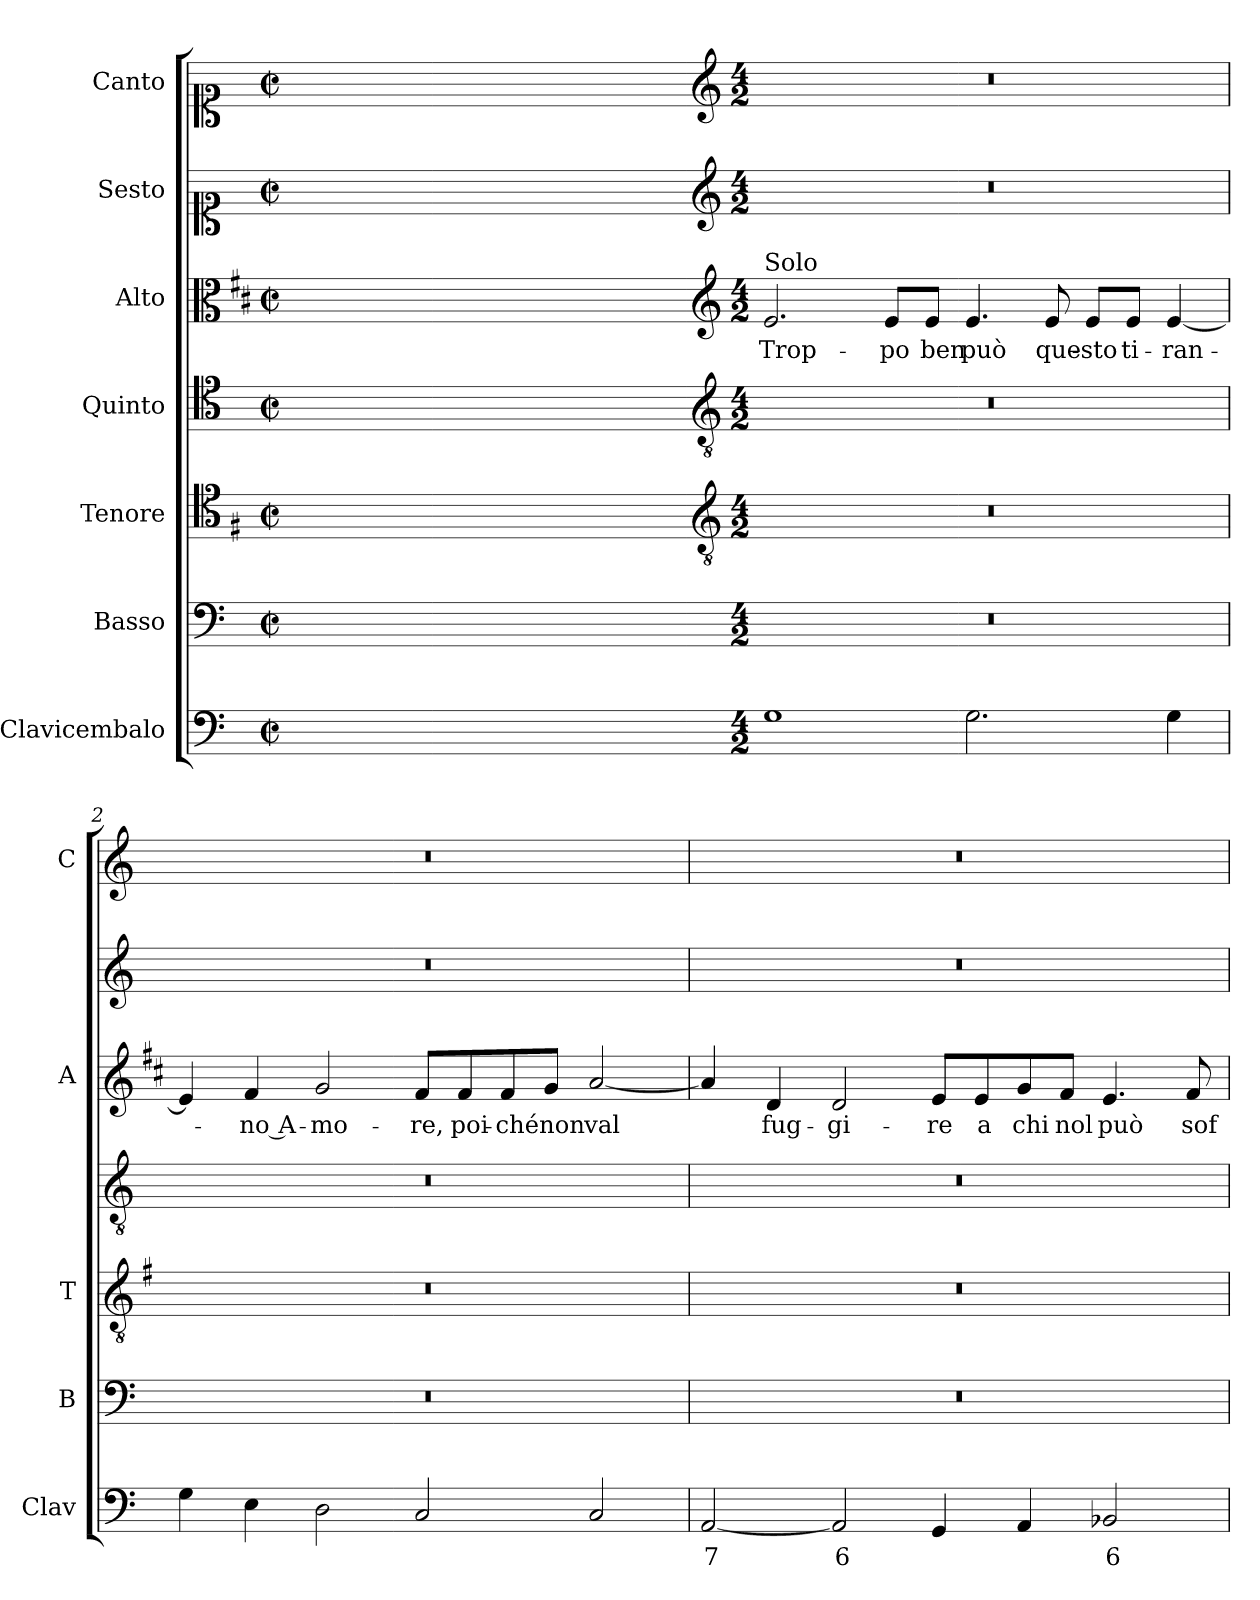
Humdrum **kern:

**kern	**text	**kern	**kern	**kern	**kern	**text	**kern	**kern
*part7	*part7	*part6	*part5	*part4	*part3	*part3	*part2	*part1
*staff7	*staff7	*staff6	*staff5	*staff4	*staff3	*staff3	*staff2	*staff1
*I"Clavicembalo	*	*I"Basso	*I"Tenore	*I"Quinto	*I"Alto	*	*I"Sesto	*I"Canto
*I'Clav	*	*I'B	*I'T	*	*I'A	*	*	*I'C
*clefF4	*	*clefF4	*clefC4	*clefC4	*clefC3	*	*clefC1	*clefC1
*	*	*	*ITrd4c7	*	*ITrd1c2	*	*	*
*k[]	*	*k[]	*k[]	*k[]	*k[]	*	*k[]	*k[]
*C:	*	*C:	*C:	*C:	*C:	*	*C:	*C:
*M2/2	*	*M2/2	*M2/2	*M2/2	*M2/2	*	*M2/2	*M2/2
*met(c|)	*	*met(c|)	*met(c|)	*met(c|)	*met(c|)	*	*met(c|)	*met(c|)
=	=	=	=	=	=	=	=	=
1ryy	.	1ryy	1ryy	1ryy	1ryy	.	1ryy	1ryy
=1X-	=1X-	=1X-	=1X-	=1X-	=1X-	=1X-	=1X-	=1X-
4ryy	.	4ryy	4ryy	4ryy	4ryy	.	4ryy	4ryy
4ryy	.	4ryy	4ryy	4ryy	4ryy	.	4ryy	4ryy
4ryy	.	4ryy	4ryy	4ryy	4ryy	.	4ryy	4ryy
4ryy	.	4ryy	4ryy	4ryy	4ryy	.	4ryy	4ryy
=1-	=1-	=1-	=1-	=1-	=1-	=1-	=1-	=1-
*	*	*	*clefGv2	*clefGv2	*clefG2	*	*clefG2	*clefG2
*M4/2	*	*M4/2	*M4/2	*M4/2	*M4/2	*	*M4/2	*M4/2
!	!	!	!	!	!LO:TX:a:t=Solo	!	!	!
!	!	!	!	!	!	!LO:LY:b	!	!
1G	.	0r	0r	0r	2.d/	Trop-	0r	0r
!	!	!	!	!	!	!LO:LY:b	!	!
.	.	.	.	.	8d/L	-po	.	.
!	!	!	!	!	!	!LO:LY:b	!	!
.	.	.	.	.	8d/J	ben	.	.
!	!	!	!	!	!	!LO:LY:b	!	!
2.G\	.	.	.	.	4.d/	può	.	.
!	!	!	!	!	!	!LO:LY:b	!	!
.	.	.	.	.	8d/	que-	.	.
!	!	!	!	!	!	!LO:LY:b	!	!
.	.	.	.	.	8d/L	-sto	.	.
!	!	!	!	!	!	!LO:LY:b	!	!
.	.	.	.	.	8d/J	ti-	.	.
!	!	!	!	!	!	!LO:LY:b	!	!
4G\	.	.	.	.	[4d/	-ran-	.	.
=2	=2	=2	=2	=2	=2	=2	=2	=2
4G\	.	0r	0r	0r	4d/]	.	0r	0r
!	!	!	!	!	!	!LO:LY:b	!	!
4E\	.	.	.	.	4e/	-no A-	.	.
!	!	!	!	!	!	!LO:LY:b	!	!
2D\	.	.	.	.	2f/	-mo-	.	.
!	!	!	!	!	!	!LO:LY:b	!	!
2C/	.	.	.	.	8e/L	-re,	.	.
!	!	!	!	!	!	!LO:LY:b	!	!
.	.	.	.	.	8e/	poi-	.	.
!	!	!	!	!	!	!LO:LY:b	!	!
.	.	.	.	.	8e/	-ché	.	.
!	!	!	!	!	!	!LO:LY:b	!	!
.	.	.	.	.	8f/J	non	.	.
!	!	!	!	!	!	!LO:LY:b	!	!
2C/	.	.	.	.	[2g/	val	.	.
!!LO:LB:g=z
=3	=3	=3	=3	=3	=3	=3	=3	=3
!	!LO:LY:b	!	!	!	!	!	!	!
[2AA/	7	0r	0r	0r	4g/]	.	0r	0r
!	!	!	!	!	!	!LO:LY:b	!	!
.	.	.	.	.	4c/	fug-	.	.
!	!LO:LY:b	!	!	!	!	!LO:LY:b	!	!
2AA/]	6	.	.	.	2c/	-gi-	.	.
!	!	!	!	!	!	!LO:LY:b	!	!
4GG/	.	.	.	.	8d/L	-re	.	.
!	!	!	!	!	!	!LO:LY:b	!	!
.	.	.	.	.	8d/	a	.	.
!	!	!	!	!	!	!LO:LY:b	!	!
4AA/	.	.	.	.	8f/	chi	.	.
!	!	!	!	!	!	!LO:LY:b	!	!
.	.	.	.	.	8e/J	nol	.	.
!	!LO:LY:b	!	!	!	!	!LO:LY:b	!	!
2BB-X/	6	.	.	.	4.d/	può	.	.
!	!	!	!	!	!	!LO:LY:b	!	!
.	.	.	.	.	8e/	sof-	.	.
=	=	=	=	=	=	=	=	=
*-	*-	*-	*-	*-	*-	*-	*-	*-
